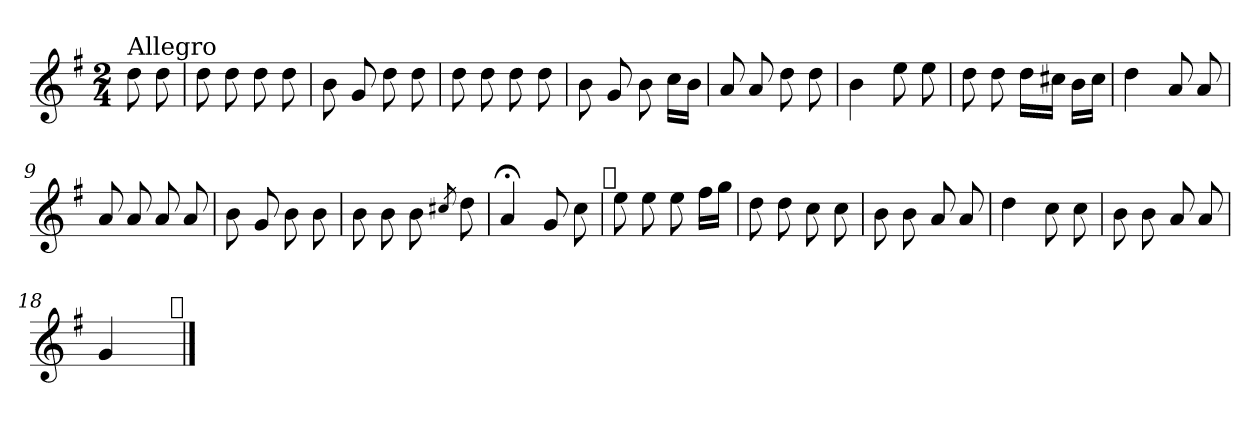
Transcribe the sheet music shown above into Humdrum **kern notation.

**kern
*part1
*staff1
*clefG2
*k[f#]
*G:
*M2/4
=
!LO:TX:a:t=Allegro
8dd\
8dd\
=1
8dd\
8dd\
8dd\
8dd\
=2
8b\
8g/
8dd\
8dd\
=3
8dd\
8dd\
8dd\
8dd\
=4
8b\
8g/
8b\
16cc\LL
16b\JJ
=5
8a/
8a/
8dd\
8dd\
=6
4b\
8ee\
8ee\
=7
8dd\
8dd\
16dd\LL
16cc#X\JJ
16b\LL
16cc#\JJ
!!LO:LB:g=z
=8
4dd\
8a/
8a/
=9
8a/
8a/
8a/
8a/
=10
8b\
8g/
8b\
8b\
=11
8b\
8b\
8b\
8qcc#X/
8dd\
!!LO:LB:g=z
=12
4a;</
8g/
8cc\
!LO:TX:a:t=𝄋
!!LO:LB:g=z
=13
8ee\
8ee\
8ee\
16ff#\LL
16gg\JJ
=14
8dd\
8dd\
8cc\
8cc\
=15
8b\
8b\
8a/
8a/
=16
4dd\
8cc\
8cc\
=17
8b\
8b\
8a/
8a/
=18
4g/
4ryy
!LO:TX:a:t=𝄋
==
*-
